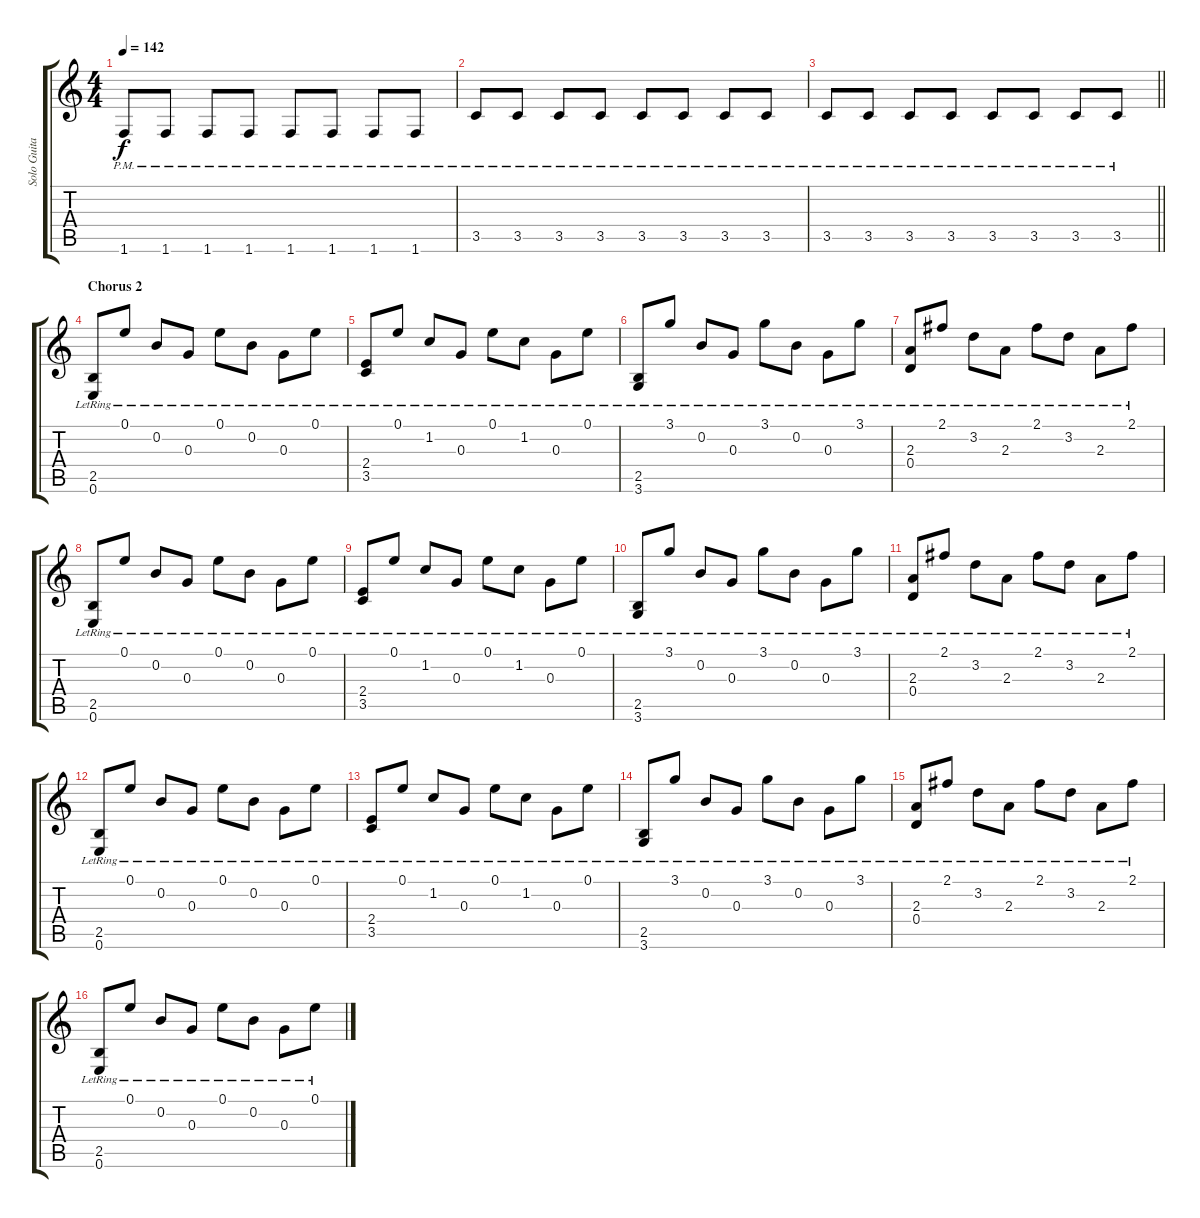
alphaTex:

\track ("Solo Guitar" "Solo Guita") {instrument electricguitarclean}
\staff {score tabs}
\tuning (E4 B3 G3 D3 A2 E2) {hide}
\ts (4 4)
\tempo 142
\clef g2
\ks c
1.6{pm}.8{dy f} 1.6{pm}.8 1.6{pm}.8 1.6{pm}.8 1.6{pm}.8 1.6{pm}.8 1.6{pm}.8 1.6{pm}.8 |
3.5{pm}.8 3.5{pm}.8 3.5{pm}.8 3.5{pm}.8 3.5{pm}.8 3.5{pm}.8 3.5{pm}.8 3.5{pm}.8 |
\barLineRight lightlight
3.5{pm}.8 3.5{pm}.8 3.5{pm}.8 3.5{pm}.8 3.5{pm}.8 3.5{pm}.8 3.5{pm}.8 3.5{pm}.8 |
\section ("" "Chorus 2")
(2.5{lr} 0.6{lr}).8 0.1{lr}.8 0.2{lr}.8 0.3{lr}.8 0.1{lr}.8 0.2{lr}.8 0.3{lr}.8 0.1{lr}.8 |
(2.4{lr} 3.5{lr}).8 0.1{lr}.8 1.2{lr}.8 0.3{lr}.8 0.1{lr}.8 1.2{lr}.8 0.3{lr}.8 0.1{lr}.8 |
(2.5{lr} 3.6{lr}).8 3.1{lr}.8 0.2{lr}.8 0.3{lr}.8 3.1{lr}.8 0.2{lr}.8 0.3{lr}.8 3.1{lr}.8 |
(2.3{lr} 0.4{lr}).8 2.1{lr}.8 3.2{lr}.8 2.3{lr}.8 2.1{lr}.8 3.2{lr}.8 2.3{lr}.8 2.1{lr}.8 |
(2.5{lr} 0.6{lr}).8 0.1{lr}.8 0.2{lr}.8 0.3{lr}.8 0.1{lr}.8 0.2{lr}.8 0.3{lr}.8 0.1{lr}.8 |
(2.4{lr} 3.5{lr}).8 0.1{lr}.8 1.2{lr}.8 0.3{lr}.8 0.1{lr}.8 1.2{lr}.8 0.3{lr}.8 0.1{lr}.8 |
(2.5{lr} 3.6{lr}).8 3.1{lr}.8 0.2{lr}.8 0.3{lr}.8 3.1{lr}.8 0.2{lr}.8 0.3{lr}.8 3.1{lr}.8 |
(2.3{lr} 0.4{lr}).8 2.1{lr}.8 3.2{lr}.8 2.3{lr}.8 2.1{lr}.8 3.2{lr}.8 2.3{lr}.8 2.1{lr}.8 |
(2.5{lr} 0.6{lr}).8 0.1{lr}.8 0.2{lr}.8 0.3{lr}.8 0.1{lr}.8 0.2{lr}.8 0.3{lr}.8 0.1{lr}.8 |
(2.4{lr} 3.5{lr}).8 0.1{lr}.8 1.2{lr}.8 0.3{lr}.8 0.1{lr}.8 1.2{lr}.8 0.3{lr}.8 0.1{lr}.8 |
(2.5{lr} 3.6{lr}).8 3.1{lr}.8 0.2{lr}.8 0.3{lr}.8 3.1{lr}.8 0.2{lr}.8 0.3{lr}.8 3.1{lr}.8 |
(2.3{lr} 0.4{lr}).8 2.1{lr}.8 3.2{lr}.8 2.3{lr}.8 2.1{lr}.8 3.2{lr}.8 2.3{lr}.8 2.1{lr}.8 |
(2.5{lr} 0.6{lr}).8 0.1{lr}.8 0.2{lr}.8 0.3{lr}.8 0.1{lr}.8 0.2{lr}.8 0.3{lr}.8 0.1{lr}.8
